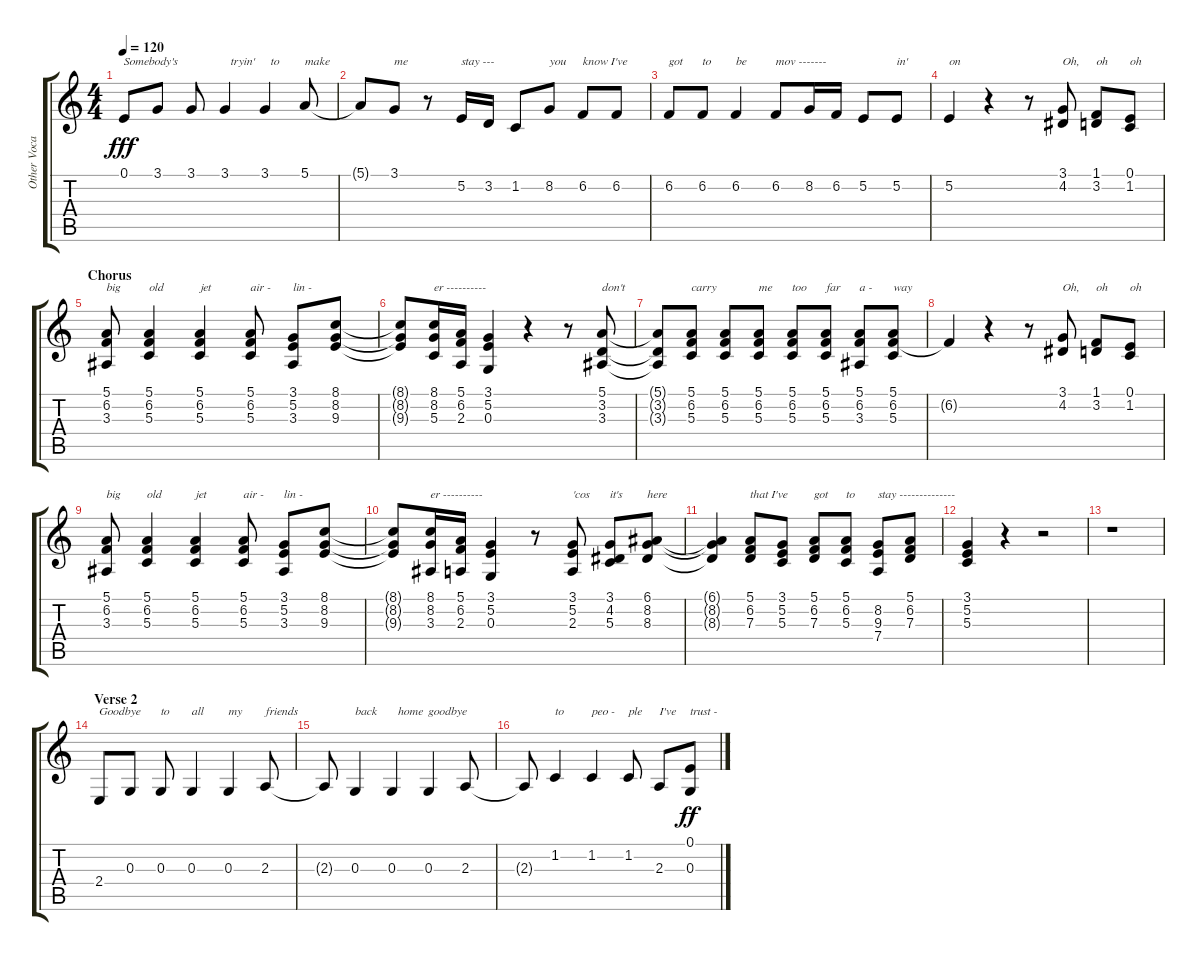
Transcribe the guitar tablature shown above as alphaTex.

\track ("Other Vocals" "Other Voca") {instrument tenorsax}
\staff {score tabs}
\tuning (E4 B3 G3 D3 A2 E2) {hide}
\ts (4 4)
\tempo 120
\clef g2
\ks c
0.1.8{txt "Somebody's" dy fff} 3.1.8 3.1.8 3.1.4{txt "  tryin'"} 3.1.4{txt "  to"} 5.1.8{txt "make"} |
5.1{t}.8 3.1.8{txt "me"} r.8 5.2.16{txt "stay ---"} 3.2.16 1.2.8 8.2.8{txt "you"} 6.2.8{txt "know I've"} 6.2.8 |
6.2.8{txt "got"} 6.2.8{txt "to"} 6.2.4{txt "be"} 6.2.8{txt "mov -------"} 8.2.16 6.2.16 5.2.8 5.2.8{txt "in'"} |
5.2.4{txt "on"} r.4 r.8 (3.1 4.2).8{txt "Oh,"} (1.1 3.2).8{txt "oh"} (0.1 1.2).8{txt "oh"} |
\section ("" "Chorus")
(5.1 6.2 3.3).8{txt "big"} (5.1 6.2 5.3).4{txt "old"} (5.1 6.2 5.3).4{txt "jet"} (5.1 6.2 5.3).8{txt "air -"} (3.1 5.2 3.3).8{txt "lin -"} (8.1 8.2 9.3).8 |
(8.1{t} 8.2{t} 9.3{t}).8 (8.1 8.2 5.3).16{txt "er ----------"} (5.1 6.2 2.3).16 (3.1 5.2 0.3).4 r.4 r.8 (5.1 3.2 3.3).8{txt "don't"} |
(5.1{t} 3.2{t} 3.3{t}).8 (5.1 6.2 5.3).8{txt "carry"} (5.1 6.2 5.3).8 (5.1 6.2 5.3).8{txt "me"} (5.1 6.2 5.3).8{txt "too"} (5.1 6.2 5.3).8{txt "far"} (5.1 6.2 3.3).8{txt "a -"} (5.1 6.2 5.3).8{txt "way"} |
6.2{t}.4{txt " "} r.4 r.8 (3.1 4.2).8{txt "Oh,"} (1.1 3.2).8{txt "oh"} (0.1 1.2).8{txt "oh"} |
(5.1 6.2 3.3).8{txt "big"} (5.1 6.2 5.3).4{txt "old"} (5.1 6.2 5.3).4{txt "jet"} (5.1 6.2 5.3).8{txt "air -"} (3.1 5.2 3.3).8{txt "lin -"} (8.1 8.2 9.3).8 |
(8.1{t} 8.2{t} 9.3{t}).8 (8.1 8.2 3.3).16{txt "er ----------"} (5.1 6.2 2.3).16 (3.1 5.2 0.3).4 r.8 (3.1 5.2 2.3).8{txt "'cos"} (3.1 4.2 5.3).8{txt "it's"} (6.1 8.2 8.3).8{txt "here"} |
(6.1{t} 8.2{t} 8.3{t}).4 (5.1 6.2 7.3).8{txt "that I've"} (3.1 5.2 5.3).8 (5.1 6.2 7.3).8{txt "got"} (5.1 6.2 5.3).8{txt "to"} (8.2 9.3 7.4).8{txt "stay --------------"} (5.1 6.2 7.3).8 |
(3.1 5.2 5.3).4 r.4 r.2 |
r.1 |
\section ("" "Verse 2")
2.4.8{txt "Goodbye"} 0.3.8 0.3.8{txt "to"} 0.3.4{txt "all"} 0.3.4{txt "my"} 2.3.8{txt "friends"} |
2.3{t}.8 0.3.4{txt "back"} 0.3.4{txt "  home"} 0.3.4{txt "goodbye"} 2.3.8 |
2.3{t}.8 1.2.4{txt "to"} 1.2.4{txt "peo -"} 1.2.8{txt "ple"} 2.3.8{txt "I've"} (0.1 0.3).8{txt "trust -" dy ff}
